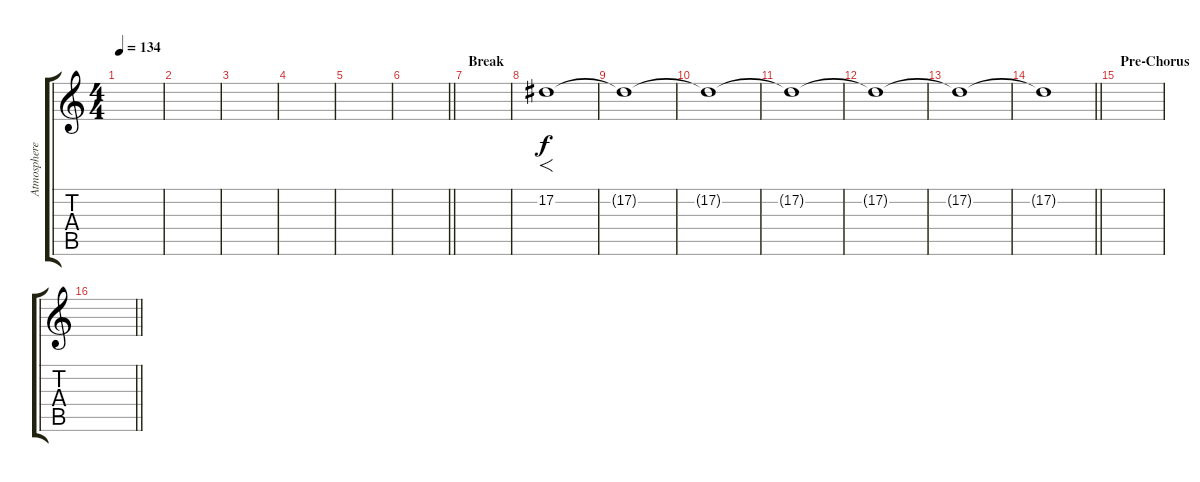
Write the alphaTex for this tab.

\track ("Atmosphere" "Atmosphere") {instrument pad5bowed}
\staff {score tabs}
\tuning (Eb4 Bb3 Gb3 Db3 Ab2 Db2) {hide}
\ts (4 4)
\tempo 134
\clef g2
\ks c
|
|
|
|
|
\barLineRight lightlight
|
\section ("" "Break")
|
17.2.1{f} |
17.2{t}.1 |
17.2{t}.1 |
17.2{t}.1 |
17.2{t}.1 |
17.2{t}.1 |
\barLineRight lightlight
17.2{t}.1 |
\section ("" "Pre-Chorus")
|
\barLineRight lightlight
